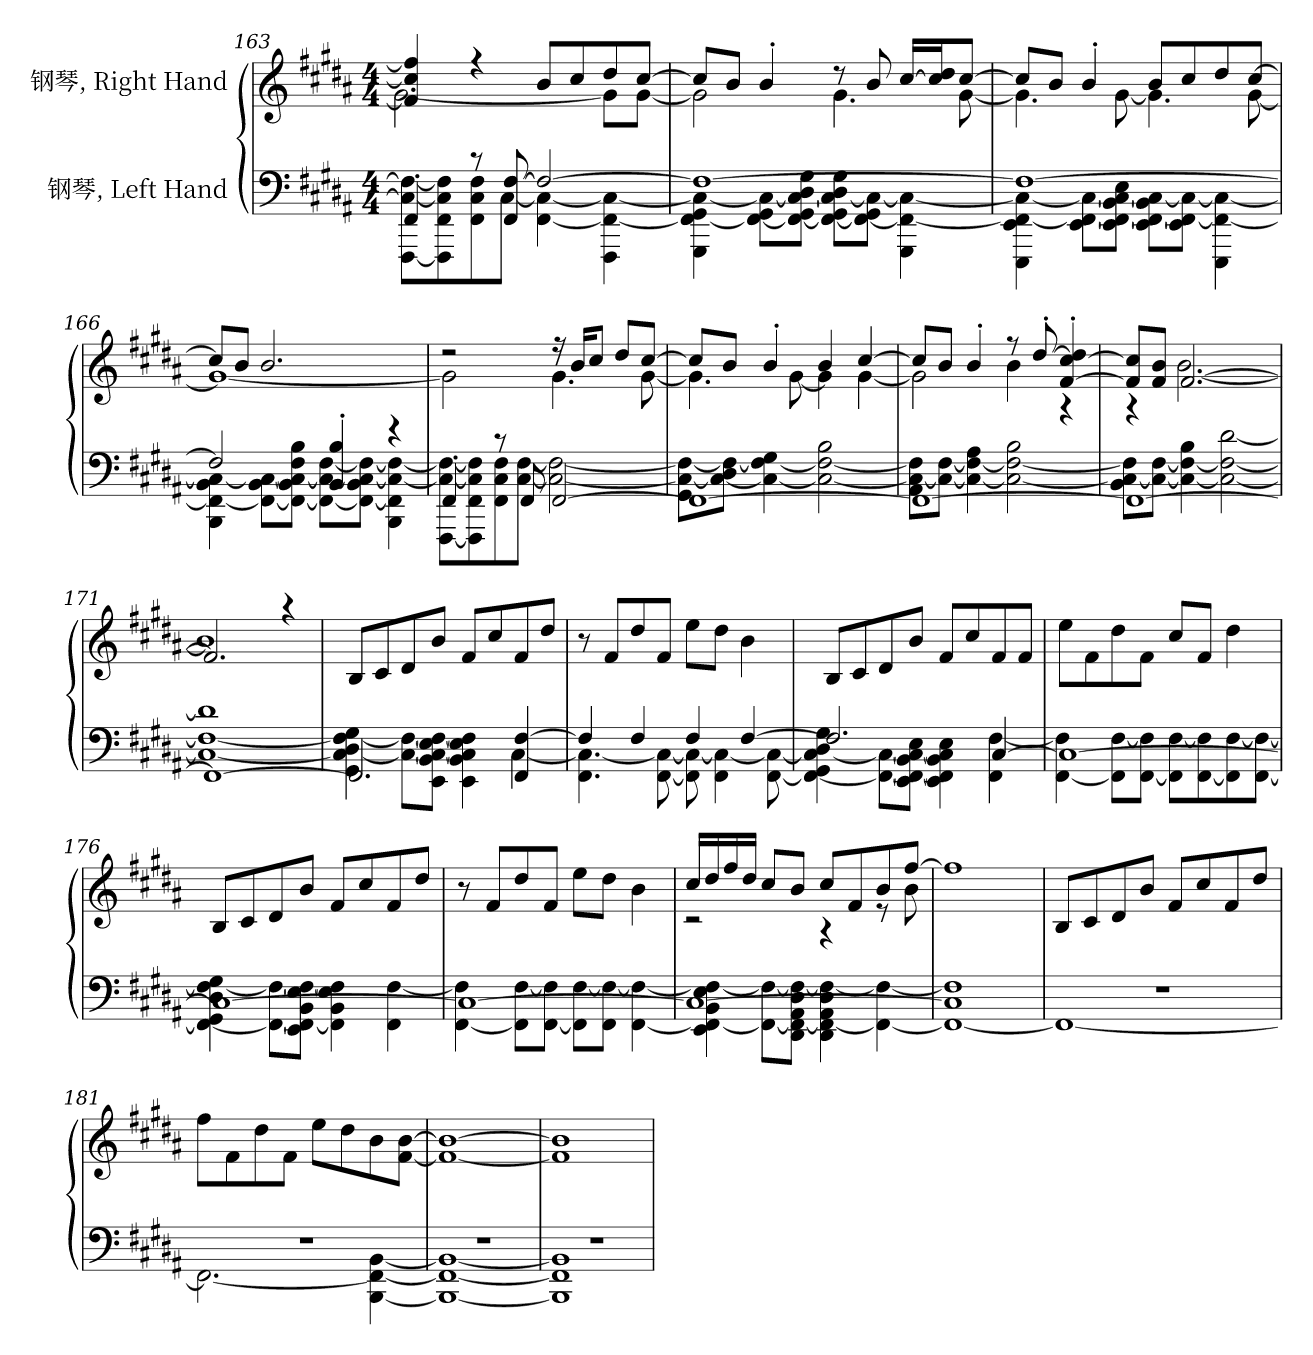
**kern	**kern
*part2	*part1
*staff2	*staff1
*I"钢琴, Left Hand	*I"钢琴, Right Hand
*clefF4	*clefG2
*k[f#c#g#d#a#]	*k[f#c#g#d#a#]
*M4/4	*M4/4
=163	=163
*^	*^
4FF#'/	[8FFF#\ 8C#\_ 8F#\_L	4f#/] 4cc#/] 4ff#/]	[2.g#\
.	8FFF#\] 8FF#\ 8C#\] 8F#\]	.	.
8r	8FF#\ 8C#\ 8F#\	4r	.
8FF#/ [8F#/	[8C#\J	.	.
2F#/_	[4FF#\ 4C#\_	8b/L	.
.	.	8cc#/	.
.	4FFF#\ 4FF#\_ 4C#\_	8dd#/	8g#\L]
.	.	[8cc#/J	[8g#\J
!!LO:LB:g=z	!!
=164	=164	=164	=164
1F#_	4GGG#\ 4FF#\_ 4GG#\ 4C#\_	8cc#/L]	2g#\]
.	.	8b/J	.
.	8FF#\_ 8GG#\ 8C#\_L	4b'/	.
.	8FF#\_ 8GG#\ 8C#\_ 8D#\ 8G#\J	.	.
.	8FF#\_ 8GG#\ 8C#\_ 8D#\ 8G#\L	8r	4.g#\
.	8FF#\_ 8GG#\ 8C#\_J	8b/	.
.	4GGG#\ 4FF#\_ 4C#\_	[16cc#/LL	.
.	.	16cc#/] 16dd#/J	.
.	.	[8cc#/J	[8g#\
=165	=165	=165	=165
1F#_	4EEE\ 4EE\ 4FF#\_ 4C#\_	8cc#/L]	4.g#\]
.	.	8b/J	.
.	8EE\ 8FF#\_ 8C#\_L	4b'/	.
.	8EE\ 8FF#\_ 8BB\ 8C#\_ 8E\J	.	[8g#\
.	8EE\ 8FF#\_ 8BB\ 8C#\_L	8b/L	4.g#\]
.	8EE\ 8FF#\_ 8C#\_J	8cc#/	.
.	4EEE\ 4FF#\_ 4C#\_	8dd#/	.
.	.	[8cc#/J	[8g#\
=166	=166	=166	=166
2F#/]	4BBB\ 4FF#\_ 4BB\ 4C#\_	8cc#/L]	1g#_
.	.	8b/J	.
.	8FF#\_ 8BB\ 8C#\_L	2.b/	.
.	8FF#\_ 8BB\ 8C#\_ 8F#\ 8B\J	.	.
4BB/' 4B/'	8FF#\_ 8C#\_ [8F#\L	.	.
.	8FF#\_ 8BB\ 8C#\_ 8F#\_J	.	.
4r	4BBB\ 4FF#\] 4C#\_ 4F#\_	.	.
!!LO:LB:g=z	!!
=167	=167	=167	=167
4FF#'/	[8FFF#\ 8C#\_ 8F#\_L	2r	2g#\]
.	8FFF#\] 8FF#\ 8C#\] 8F#\]	.	.
8r	8FF#\ 8C#\ 8F#\	.	.
8FF#/	[8C#\ [8F#\J	.	.
[2FF#/	2C#\_ 2F#\_	16r	4.g#\
.	.	16b/KL	.
.	.	8cc#/J	.
.	.	8dd#/L	.
.	.	[8cc#/J	[8g#\
=168	=168	=168	=168
1FF#_	8GG#\ 8C#\_ 8F#\_L	8cc#/L]	4.g#\]
.	8C#\_ 8D#\ 8F#\_J	8b/J	.
.	4C#\_ 4F#\_ 4G#\	4b'/	.
.	.	.	[8g#\
.	2C#\_ 2F#\_ 2B\	4b/	4g#\]
.	.	[4cc#/	[4g#\
=169	=169	=169	=169
1FF#_	8AA#\ 8C#\_ 8F#\]L	8cc#/L]	2g#\]
.	8C#\_ [8F#\J	8b/J	.
.	4C#\_ 4F#\_ 4A#\	4b'/	.
.	2C#\_ 2F#\_ 2B\	8r	4b\
.	.	[8dd#'/	.
.	.	[4f#/' [4cc#/' 4dd#/]'	4r
!!LO:LB:g=z	!!
=170	=170	=170	=170
1FF#_	8BB\ 8C#\_ 8F#\]L	8f#/] 8cc#/]L	4r
.	8C#\_ [8F#\J	8f#/ 8b/J	.
.	4C#\_ 4F#\_ 4B\	[2.f#/	[2.b\
.	2C#\_ 2F#\_ [2d#\	.	.
=171	=171	=171	=171
1FF#_	1C#_ 1F#_ 1d#]	2.f#/]	1b]
.	.	4r	.
*	*	*v	*v
=172	=172	=172
2.FF#/]	4GG#\ 4C#\_ 4D#\ 4F#\_ 4G#\	8B/L
.	.	8c#/
.	8C#\_ 8F#\_L	8d#/
.	8EE\ 8BB\ 8C#\_ 8E\ 8F#\_J	8b/J
.	4EE\ 4BB\ 4C#\] 4E\ 4F#\]	8f#/L
.	.	8cc#/
4FF#/ [4F#/	[4C#\	8f#/
.	.	8dd#/J
=173	=173	=173
4F#/]	4.FF#\ 4.C#\_	8r
.	.	8f#/L
4F#/	.	8dd#/
.	[8FF#\ 8C#\_	8f#/J
4F#/	8FF#\] 8C#\_	8ee\L
.	4FF#\ 4C#\_	8dd#\J
[4F#/	.	4b\
.	[8FF#\ 8C#\_	.
!!LO:LB:g=z
=174	=174	=174
2.F#/]	4FF#\_ 4GG#\ 4C#\_ 4D#\ 4G#\	8B/L
.	.	8c#/
.	8FF#\_ 8C#\_L	8d#/
.	8EE\ 8FF#\_ 8BB\ 8C#\_ 8E\J	8b/J
.	4EE\ 4FF#\] 4BB\ 4C#\] 4E\	8f#/L
.	.	8cc#/
[4C#/	4FF#\ [4F#\	8f#/
.	.	8f#/J
=175	=175	=175
1C#_	[4FF#\ 4F#\]	8ee\L
.	.	8f#\
.	8FF#\] [8F#\L	8dd#\
.	[8FF#\ 8F#\]J	8f#\J
.	8FF#\] [8F#\L	8cc#/L
.	[8FF#\ 8F#\]	8f#/J
.	8FF#\] [8F#\	4dd#\
.	[8FF#\ 8F#\_J	.
=176	=176	=176
1C#_	4FF#\_ 4GG#\ 4D#\ 4F#\_ 4G#\	8B/L
.	.	8c#/
.	8FF#\_ 8F#\_L	8d#/
.	8EE\ 8FF#\_ 8BB\ 8E\ 8F#\_J	8b/J
.	4FF#\] 4BB\ 4E\ 4F#\]	8f#/L
.	.	8cc#/
.	4FF#\ [4F#\	8f#/
.	.	8dd#/J
!!LO:PB:g=z
=177	=177	=177
1C#_	[4FF#\ 4F#\]	8r
.	.	8f#/L
.	8FF#\] [8F#\L	8dd#/
.	[8FF#\ 8F#\]J	8f#/J
.	8FF#\] [8F#\L	8ee\L
.	8FF#\ 8F#\_J	8dd#\J
.	[4FF#\ 4F#\_	4b\
=178	=178	=178
*	*	*^
1C#_	4EE\ 4FF#\_ 4BB\ 4E\ 4F#\_	16cc#/LL	2r
.	.	16dd#/	.
.	.	16ff#/	.
.	.	16dd#/JJ	.
.	8FF#\_ 8F#\_L	8cc#/L	.
.	8DD#\ 8FF#\_ 8AA#\ 8D#\ 8F#\_J	8b/J	.
.	4DD#\ 4FF#\_ 4AA#\ 4D#\ 4F#\_	8cc#/L	4r
.	.	8f#/	.
.	4FF#\_ 4F#\_	8b/	8r
.	.	[8ff#/J	8b\
*	*	*v	*v
=179	=179	=179
1C#]	1FF#_ 1F#]	1ff#]
=180	=180	=180
1r	1FF#_	8B/L
.	.	8c#/
.	.	8d#/
.	.	8b/J
.	.	8f#/L
.	.	8cc#/
.	.	8f#/
.	.	8dd#/J
!!LO:LB:g=z
=181	=181	=181
1r	2.FF#\_	8ff#\L
.	.	8f#\
.	.	8dd#\
.	.	8f#\J
.	.	8ee\L
.	.	8dd#\
.	[4BBB\ 4FF#\_ [4BB\	8b\
.	.	[8f#\ [8b\J
=182	=182	=182
1r	1BBB_ 1FF#_ 1BB_	1f#_ 1b_
=183	=183	=183
1r	1BBB] 1FF#] 1BB]	1f#] 1b]
*v	*v	*
=	=
*-	*-
